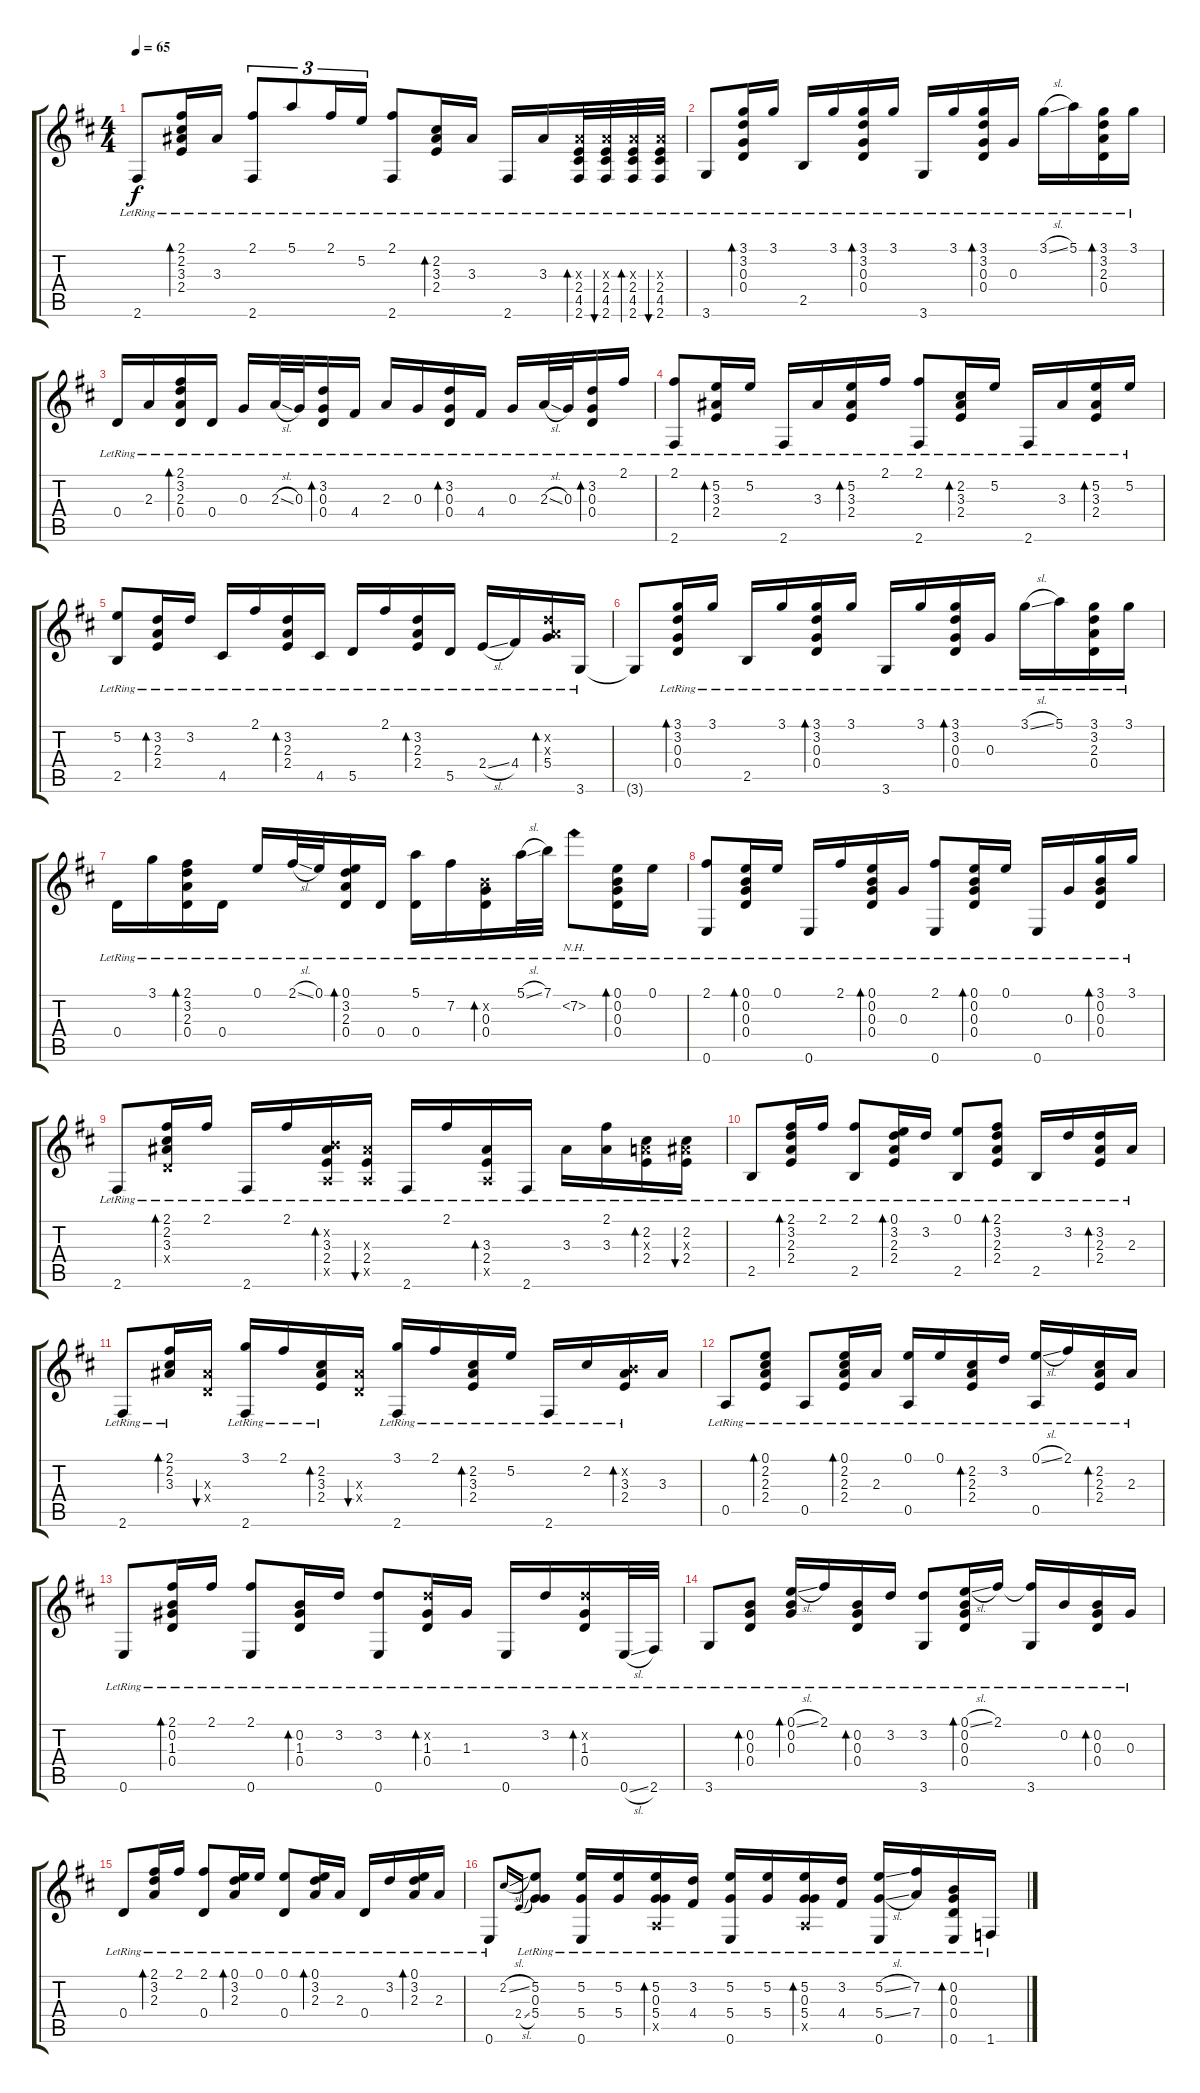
\track "" {instrument acousticguitarnylon}
\staff {score tabs}
\tuning (E4 B3 G3 D3 A2 E2) {hide}
\ts (4 4)
\tempo 65
\clef g2
\ks d
2.6{lr}.8{dy f} (2.1{lr} 2.2{lr} 3.3{lr} 2.4{lr}).16{bd 30} 3.3{lr}.16 (2.1{lr} 2.6{lr}).8{tu (3 2)} 5.1{lr}.8{tu (3 2)} 2.1{lr}.16{tu (3 2)} 5.2{lr}.16{tu (3 2)} (2.1{lr} 2.6{lr}).8 (2.2{lr} 3.3{lr} 2.4{lr}).16{bd 30} 3.3{lr}.16 2.6{lr}.16 3.3{lr}.16 (3.3{x} 2.4{lr} 4.5{lr} 2.6{lr}).32{bd 30} (3.3{x} 2.4{lr} 4.5{lr} 2.6{lr}).32{bu 30} (3.3{x} 2.4{lr} 4.5{lr} 2.6{lr}).32{bd 30} (3.3{x} 2.4{lr} 4.5{lr} 2.6{lr}).32{bu 30} |
3.6{lr}.8 (3.1{lr} 3.2{lr} 0.3{lr} 0.4{lr}).16{bd 30} 3.1{lr}.16 2.5{lr}.16 3.1{lr}.16 (3.1{lr} 3.2{lr} 0.3{lr} 0.4{lr}).16{bd 30} 3.1{lr}.16 3.6{lr}.16 3.1{lr}.16 (3.1{lr} 3.2{lr} 0.3{lr} 0.4{lr}).16{bd 30} 0.3{lr}.16 3.1{sl lr}.16 5.1{lr}.16 (3.1{lr} 3.2{lr} 2.3{lr} 0.4{lr}).16{bd 30} 3.1{lr}.16 |
0.4{lr}.16 2.3{lr}.16 (2.1{lr} 3.2{lr} 2.3{lr} 0.4{lr}).16{bd 30} 0.4{lr}.16 0.3{lr}.16 2.3{sl lr}.32 0.3{lr}.32 (3.2{lr} 0.3{lr} 0.4{lr}).16{bd 30} 4.4{lr}.16 2.3{lr}.16 0.3{lr}.16 (3.2{lr} 0.3{lr} 0.4{lr}).16{bd 30} 4.4{lr}.16 0.3{lr}.16 2.3{sl lr}.32 0.3{lr}.32 (3.2{lr} 0.3{lr} 0.4{lr}).16{bd 30} 2.1{lr}.16 |
(2.1{lr} 2.6{lr}).8 (5.2{lr} 3.3{lr} 2.4{lr}).16{bd 30} 5.2{lr}.16 2.6{lr}.16 3.3{lr}.16 (5.2{lr} 3.3{lr} 2.4{lr}).16{bd 30} 2.1{lr}.16 (2.1{lr} 2.6{lr}).8 (2.2{lr} 3.3{lr} 2.4{lr}).16{bd 30} 5.2{lr}.16 2.6{lr}.16 3.3{lr}.16 (5.2{lr} 3.3{lr} 2.4{lr}).16{bd 30} 5.2{lr}.16 |
(5.2{lr} 2.5{lr}).8 (3.2{lr} 2.3{lr} 2.4{lr}).16{bd 30} 3.2{lr}.16 4.5{lr}.16 2.1{lr}.16 (3.2{lr} 2.3{lr} 2.4{lr}).16{bd 30} 4.5{lr}.16 5.5{lr}.16 2.1{lr}.16 (3.2{lr} 2.3{lr} 2.4{lr}).16{bd 30} 5.5{lr}.16 2.4{sl lr}.16 4.4{lr}.16 (3.2{x} 2.3{x} 5.4{lr}).16{bd 30} 3.6{lr}.16 |
3.6{t}.8 (3.1{lr} 3.2{lr} 0.3{lr} 0.4{lr}).16{bd 30} 3.1{lr}.16 2.5{lr}.16 3.1{lr}.16 (3.1{lr} 3.2{lr} 0.3{lr} 0.4{lr}).16{bd 30} 3.1{lr}.16 3.6{lr}.16 3.1{lr}.16 (3.1{lr} 3.2{lr} 0.3{lr} 0.4{lr}).16{bd 30} 0.3{lr}.16 3.1{sl lr}.16 5.1{lr}.16 (3.1{lr} 3.2{lr} 2.3{lr} 0.4{lr}).16 3.1{lr}.16 |
0.4{lr}.16 3.1{lr}.16 (2.1{lr} 3.2{lr} 2.3{lr} 0.4{lr}).16{bd 30} 0.4{lr}.16 0.1{lr}.16 2.1{sl lr}.32 0.1{lr}.32 (0.1{lr} 3.2{lr} 2.3{lr} 0.4{lr}).16{bd 30} 0.4{lr}.16 (5.1{lr} 0.4{lr}).16 7.2{lr}.16 (0.2{x} 0.3{lr} 0.4{lr}).16{bd 30} 5.1{sl lr}.32 7.1{lr}.32 7.2{nh lr}.8 (0.1{lr} 0.2{lr} 0.3{lr} 0.4{lr}).16{bd 30} 0.1{lr}.16 |
(2.1{lr} 0.6{lr}).8 (0.1{lr} 0.2{lr} 0.3{lr} 0.4{lr}).16{bd 30} 0.1{lr}.16 0.6{lr}.16 2.1{lr}.16 (0.1{lr} 0.2{lr} 0.3{lr} 0.4{lr}).16{bd 30} 0.3{lr}.16 (2.1{lr} 0.6{lr}).8 (0.1{lr} 0.2{lr} 0.3{lr} 0.4{lr}).16{bd 30} 0.1{lr}.16 0.6{lr}.16 0.3{lr}.16 (3.1{lr} 0.2{lr} 0.3{lr} 0.4{lr}).16{bd 30} 3.1{lr}.16 |
2.6{lr}.8 (2.1{lr} 2.2{lr} 3.3{lr} 0.4{x}).16{bd 30} 2.1{lr}.16 2.6{lr}.16 2.1{lr}.16 (0.2{x} 3.3{lr} 2.4{lr} 0.5{x}).16{bd 30} (3.3{x} 2.4{lr} 0.5{x}).16{bu 30} 2.6{lr}.16 2.1{lr}.16 (3.3{lr} 2.4{lr} 0.5{x}).16{bd 30} 2.6{lr}.16 3.3{lr}.16 (2.1{lr} 3.3{lr}).16 (2.2 2.3{x} 2.4{lr}).16{bd 30} (2.2 3.3{x} 2.4{lr}).16{bu 30} |
2.5{lr}.8 (2.1{lr} 3.2{lr} 2.3{lr} 2.4{lr}).16{bd 30} 2.1{lr}.16 (2.1{lr} 2.5{lr}).8 (0.1{lr} 3.2{lr} 2.3{lr} 2.4{lr}).16{bd 30} 3.2{lr}.16 (0.1{lr} 2.5{lr}).8 (2.1{lr} 3.2{lr} 2.3{lr} 2.4{lr}).8{bd 30} 2.5{lr}.16 3.2{lr}.16 (3.2{lr} 2.3{lr} 2.4{lr}).16{bd 30} 2.3{lr}.16 |
2.6{lr}.8 (2.1{lr} 2.2{lr} 3.3{lr}).16{bd 30} (3.3{x} 0.4{x}).16{bu 30} (3.1{lr} 2.6{lr}).16 2.1{lr}.16 (2.2{lr} 3.3{lr} 2.4{lr}).16{bd 30} (3.3{x} 0.4{x}).16{bu 30} (3.1{lr} 2.6{lr}).16 2.1{lr}.16 (2.2{lr} 3.3{lr} 2.4{lr}).16{bd 30} 5.2{lr}.16 2.6{lr}.16 2.2{lr}.16 (0.2{x} 3.3{lr} 2.4{lr}).16{bd 30} 3.3.16 |
0.5{lr}.8 (0.1{lr} 2.2{lr} 2.3{lr} 2.4{lr}).8{bd 60} 0.5{lr}.8 (0.1{lr} 2.2{lr} 2.3{lr} 2.4{lr}).16{bd 60} 2.3{lr}.16 (0.1{lr} 0.5{lr}).16 0.1{lr}.16 (2.2{lr} 2.3{lr} 2.4{lr}).16{bd 30} 3.2{lr}.16 (0.1{sl lr} 0.5{lr}).16 2.1{lr}.16 (2.2{lr} 2.3{lr} 2.4{lr}).16{bd 30} 2.3{lr}.16 |
0.6{lr}.8 (2.1{lr} 0.2{lr} 1.3{lr} 0.4{lr}).16{bd 30} 2.1{lr}.16 (2.1{lr} 0.6{lr}).8 (0.2{lr} 1.3{lr} 0.4{lr}).16{bd 30} 3.2{lr}.16 (3.2{lr} 0.6{lr}).8 (3.2{x} 1.3{lr} 0.4{lr}).16{bd 30} 1.3{lr}.16 0.6{lr}.16 3.2{lr}.16 (3.2{x} 1.3{lr} 0.4{lr}).16{bd 30} 0.6{sl lr}.32 2.6{lr}.32 |
3.6{lr}.8 (0.2{lr} 0.3{lr} 0.4{lr}).8{bd 30} (0.1{sl lr} 0.2{lr} 0.3{lr}).16{bd 240} 2.1{lr}.16 (0.2{lr} 0.3{lr} 0.4{lr}).16{bd 30} 3.2{lr}.16 (3.2{lr} 3.6{lr}).8 (0.1{sl lr} 0.2{lr} 0.3{lr} 0.4{lr}).16{bd 30} 2.1{lr}.16 (2.1{t} 3.6{lr}).16 0.2{lr}.16 (0.2{lr} 0.3{lr} 0.4{lr}).16{bd 30} 0.3{lr}.16 |
0.4{lr}.8 (2.1{lr} 3.2{lr} 2.3{lr}).16{bd 30} 2.1{lr}.16 (2.1{lr} 0.4{lr}).8 (0.1{lr} 3.2{lr} 2.3{lr}).16{bd 30} 0.1{lr}.16 (0.1{lr} 0.4{lr}).8 (0.1{lr} 3.2{lr} 2.3{lr}).16{bd 30} 2.3{lr}.16 0.4{lr}.16 3.2{lr}.16 (0.1{lr} 3.2{lr} 2.3{lr}).16{bd 30} 2.3{lr}.16 |
0.6{lr}.8 2.2{sl}.16{gr onbeat} 2.4{sl}.16{gr onbeat} (5.2{lr} 0.3{lr} 5.4{lr}).8 (5.2{lr} 5.4{lr} 0.6).16 (5.2{lr} 5.4{lr}).16 (5.2{lr} 0.3{lr} 5.4{lr} 0.5{x}).16{bd 30} (3.2{lr} 4.4{lr}).16 (5.2{lr} 5.4{lr} 0.6).16 (5.2{lr} 5.4{lr}).16 (5.2{lr} 0.3{lr} 5.4{lr} 0.5{x}).16{bd 30} (3.2{lr} 4.4{lr}).16 (5.2{sl lr} 5.4{sl lr} 0.6).16 (7.2{lr} 7.4{lr}).16 (0.2{lr} 0.3{lr} 0.4{lr} 0.6{lr}).16{bd 30} 1.6{lr}.16
